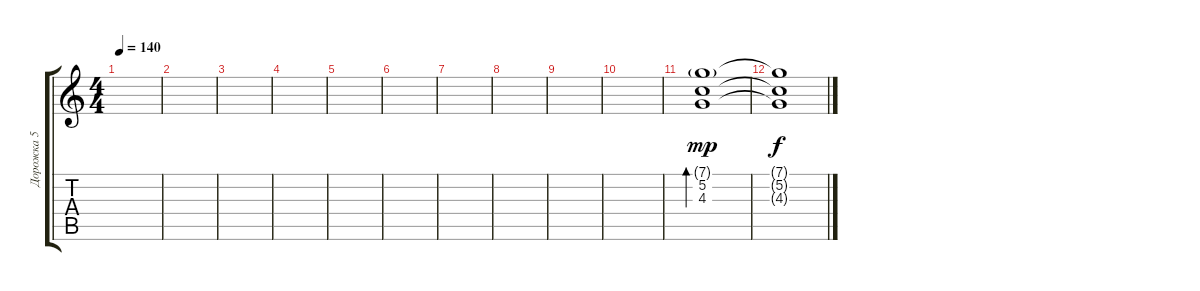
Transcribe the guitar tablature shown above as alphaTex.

\track ("Дорожка 5" "Дорожка 5") {instrument distortionguitar}
\staff {score tabs}
\tuning (C4 G3 Eb3 Bb2 F2 C2) {hide}
\ts (4 4)
\tempo 140
\clef g2
\ks c
|
|
|
|
|
|
|
|
|
|
(7.1{g} 5.2 4.3).1{bd 240 dy mp volume 16 balance 8} |
(7.1{t} 5.2{t} 4.3{t}).1{dy f volume 8}
